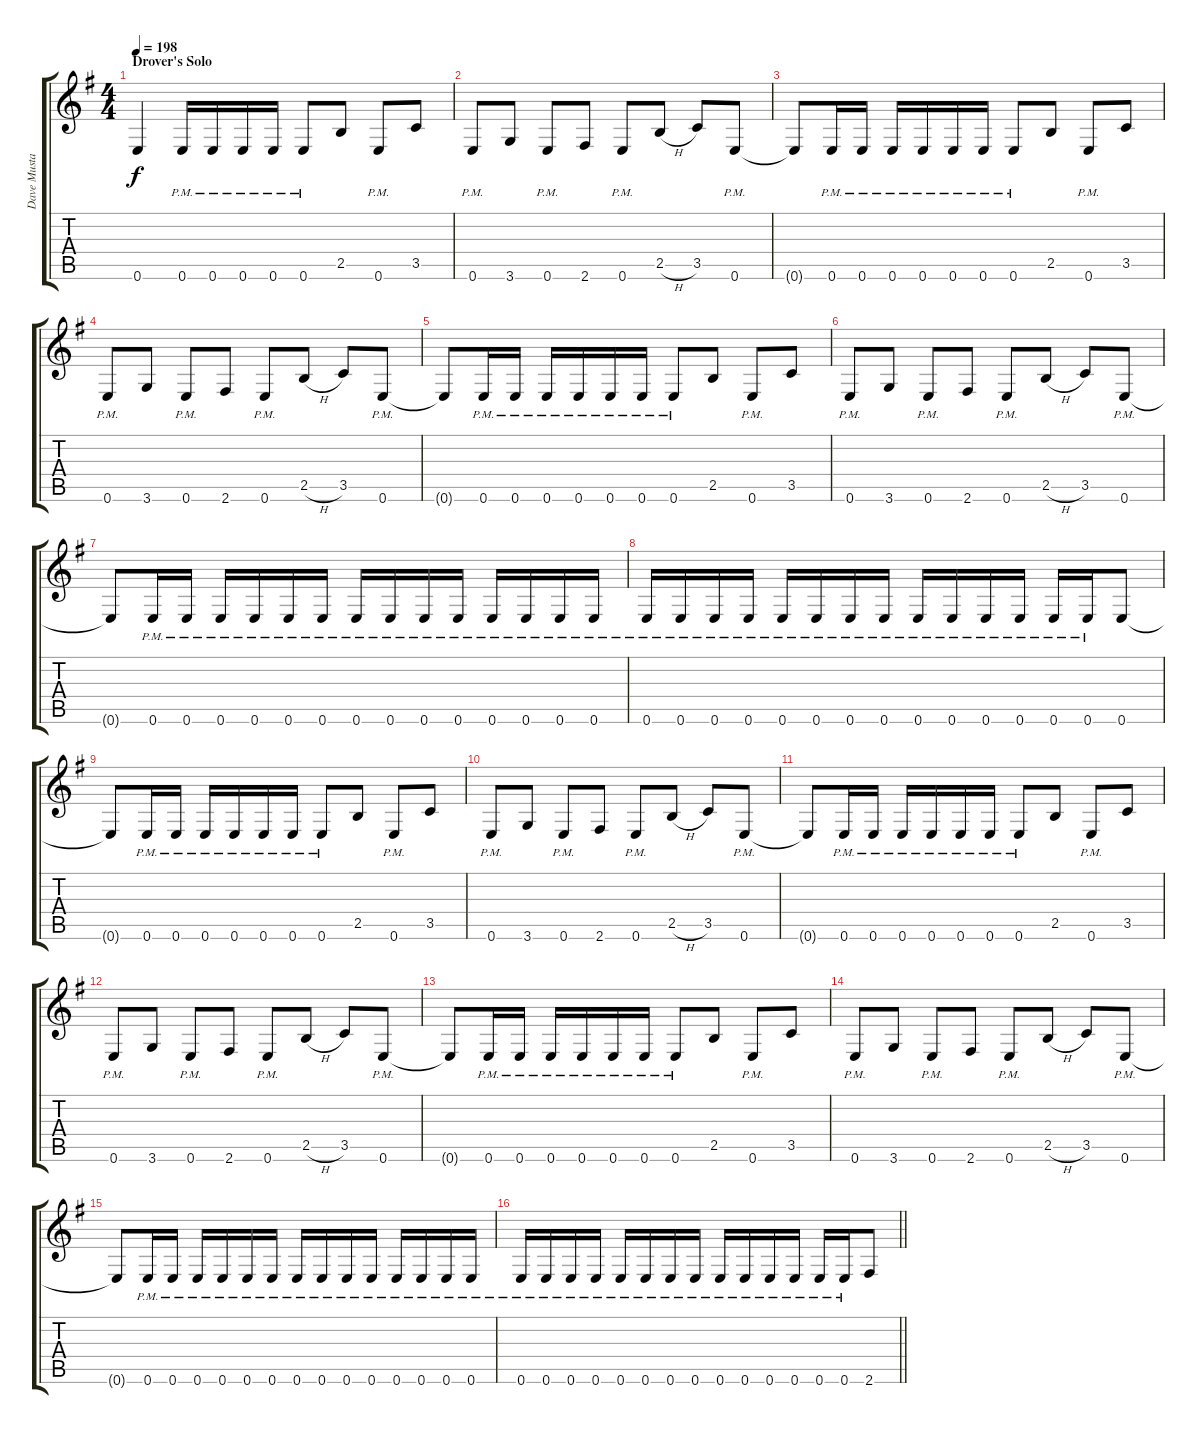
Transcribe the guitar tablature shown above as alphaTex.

\track ("Dave Mustaine" "Dave Musta") {instrument distortionguitar}
\staff {score tabs}
\tuning (E4 B3 G3 D3 A2 E2) {hide}
\ts (4 4)
\section ("" "Drover's Solo")
\tempo 198
\clef g2
\ks g
0.6.4{dy f} 0.6{pm}.16 0.6{pm}.16 0.6{pm}.16 0.6{pm}.16 0.6{pm}.8 2.5.8 0.6{pm}.8 3.5.8 |
0.6{pm}.8 3.6.8 0.6{pm}.8 2.6.8 0.6{pm}.8 2.5{h}.8 3.5.8 0.6{pm}.8 |
0.6{t}.8 0.6{pm}.16 0.6{pm}.16 0.6{pm}.16 0.6{pm}.16 0.6{pm}.16 0.6{pm}.16 0.6{pm}.8 2.5.8 0.6{pm}.8 3.5.8 |
0.6{pm}.8 3.6.8 0.6{pm}.8 2.6.8 0.6{pm}.8 2.5{h}.8 3.5.8 0.6{pm}.8 |
0.6{t}.8 0.6{pm}.16 0.6{pm}.16 0.6{pm}.16 0.6{pm}.16 0.6{pm}.16 0.6{pm}.16 0.6{pm}.8 2.5.8 0.6{pm}.8 3.5.8 |
0.6{pm}.8 3.6.8 0.6{pm}.8 2.6.8 0.6{pm}.8 2.5{h}.8 3.5.8 0.6{pm}.8 |
0.6{t}.8 0.6{pm}.16 0.6{pm}.16 0.6{pm}.16 0.6{pm}.16 0.6{pm}.16 0.6{pm}.16 0.6{pm}.16 0.6{pm}.16 0.6{pm}.16 0.6{pm}.16 0.6{pm}.16 0.6{pm}.16 0.6{pm}.16 0.6{pm}.16 |
0.6{pm}.16 0.6{pm}.16 0.6{pm}.16 0.6{pm}.16 0.6{pm}.16 0.6{pm}.16 0.6{pm}.16 0.6{pm}.16 0.6{pm}.16 0.6{pm}.16 0.6{pm}.16 0.6{pm}.16 0.6{pm}.16 0.6{pm}.16 0.6.8 |
0.6{t}.8 0.6{pm}.16 0.6{pm}.16 0.6{pm}.16 0.6{pm}.16 0.6{pm}.16 0.6{pm}.16 0.6{pm}.8 2.5.8 0.6{pm}.8 3.5.8 |
0.6{pm}.8 3.6.8 0.6{pm}.8 2.6.8 0.6{pm}.8 2.5{h}.8 3.5.8 0.6{pm}.8 |
0.6{t}.8 0.6{pm}.16 0.6{pm}.16 0.6{pm}.16 0.6{pm}.16 0.6{pm}.16 0.6{pm}.16 0.6{pm}.8 2.5.8 0.6{pm}.8 3.5.8 |
0.6{pm}.8 3.6.8 0.6{pm}.8 2.6.8 0.6{pm}.8 2.5{h}.8 3.5.8 0.6{pm}.8 |
0.6{t}.8 0.6{pm}.16 0.6{pm}.16 0.6{pm}.16 0.6{pm}.16 0.6{pm}.16 0.6{pm}.16 0.6{pm}.8 2.5.8 0.6{pm}.8 3.5.8 |
0.6{pm}.8 3.6.8 0.6{pm}.8 2.6.8 0.6{pm}.8 2.5{h}.8 3.5.8 0.6{pm}.8 |
0.6{t}.8 0.6{pm}.16 0.6{pm}.16 0.6{pm}.16 0.6{pm}.16 0.6{pm}.16 0.6{pm}.16 0.6{pm}.16 0.6{pm}.16 0.6{pm}.16 0.6{pm}.16 0.6{pm}.16 0.6{pm}.16 0.6{pm}.16 0.6{pm}.16 |
\barLineRight lightlight
0.6{pm}.16 0.6{pm}.16 0.6{pm}.16 0.6{pm}.16 0.6{pm}.16 0.6{pm}.16 0.6{pm}.16 0.6{pm}.16 0.6{pm}.16 0.6{pm}.16 0.6{pm}.16 0.6{pm}.16 0.6{pm}.16 0.6{pm}.16 2.6.8
